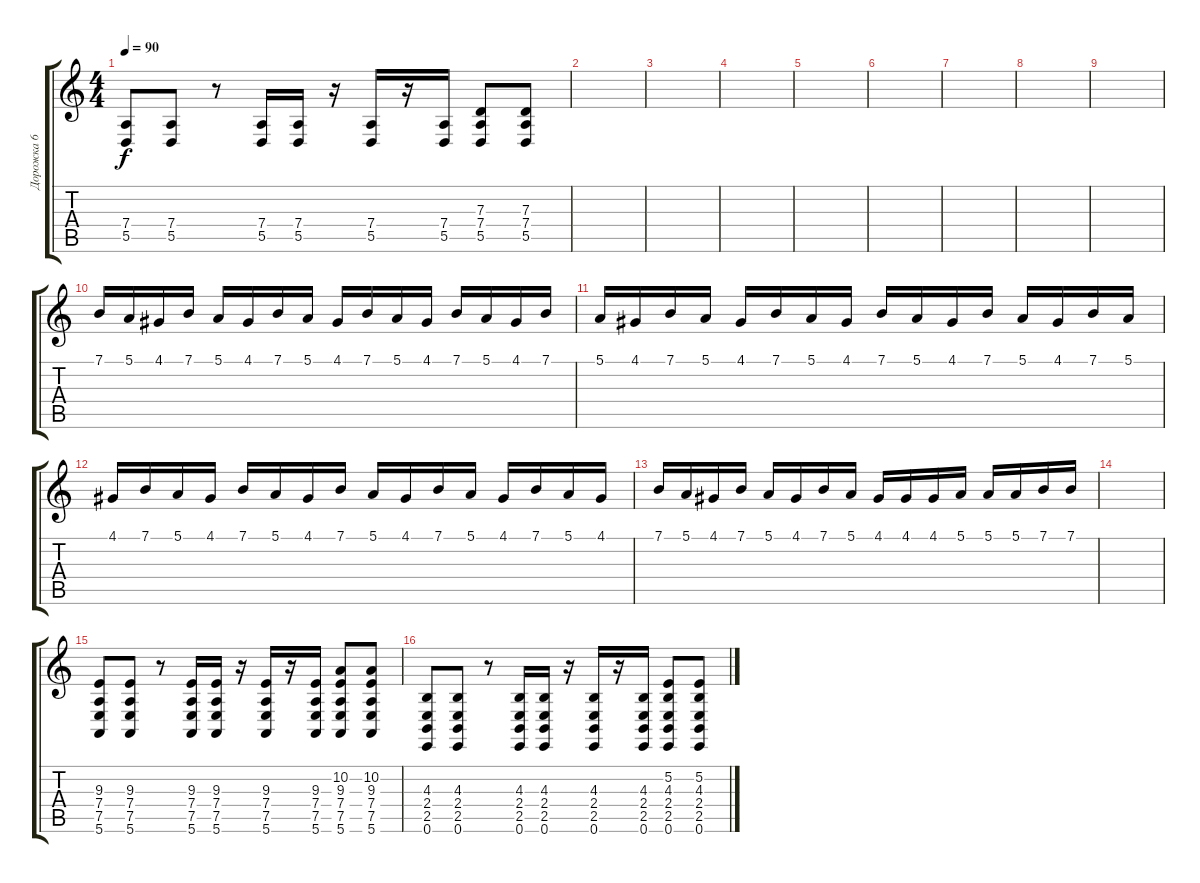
\track ("Дорожка 6" "Дорожка 6") {instrument electricgrandpiano}
\staff {score tabs}
\tuning (E4 B3 G3 D3 A2 E2) {hide}
\ts (4 4)
\tempo 90
\clef g2
\ks c
(7.4 5.5).8{dy f} (7.4 5.5).8 r.8 (7.4 5.5).16 (7.4 5.5).16 r.16 (7.4 5.5).16 r.16 (7.4 5.5).16 (7.3 7.4 5.5).8 (7.3 7.4 5.5).8 |
|
|
|
|
|
|
|
|
7.1.16 5.1.16 4.1.16 7.1.16 5.1.16 4.1.16 7.1.16 5.1.16 4.1.16 7.1.16 5.1.16 4.1.16 7.1.16 5.1.16 4.1.16 7.1.16 |
5.1.16 4.1.16 7.1.16 5.1.16 4.1.16 7.1.16 5.1.16 4.1.16 7.1.16 5.1.16 4.1.16 7.1.16 5.1.16 4.1.16 7.1.16 5.1.16 |
4.1.16 7.1.16 5.1.16 4.1.16 7.1.16 5.1.16 4.1.16 7.1.16 5.1.16 4.1.16 7.1.16 5.1.16 4.1.16 7.1.16 5.1.16 4.1.16 |
7.1.16 5.1.16 4.1.16 7.1.16 5.1.16 4.1.16 7.1.16 5.1.16 4.1.16 4.1.16 4.1.16 5.1.16 5.1.16 5.1.16 7.1.16 7.1.16 |
|
(9.3 7.4 7.5 5.6).8 (9.3 7.4 7.5 5.6).8 r.8 (9.3 7.4 7.5 5.6).16 (9.3 7.4 7.5 5.6).16 r.16 (9.3 7.4 7.5 5.6).16 r.16 (9.3 7.4 7.5 5.6).16 (10.2 9.3 7.4 7.5 5.6).8 (10.2 9.3 7.4 7.5 5.6).8 |
(4.3 2.4 2.5 0.6).8 (4.3 2.4 2.5 0.6).8 r.8 (4.3 2.4 2.5 0.6).16 (4.3 2.4 2.5 0.6).16 r.16 (4.3 2.4 2.5 0.6).16 r.16 (4.3 2.4 2.5 0.6).16 (5.2 4.3 2.4 2.5 0.6).8 (5.2 4.3 2.4 2.5 0.6).8
